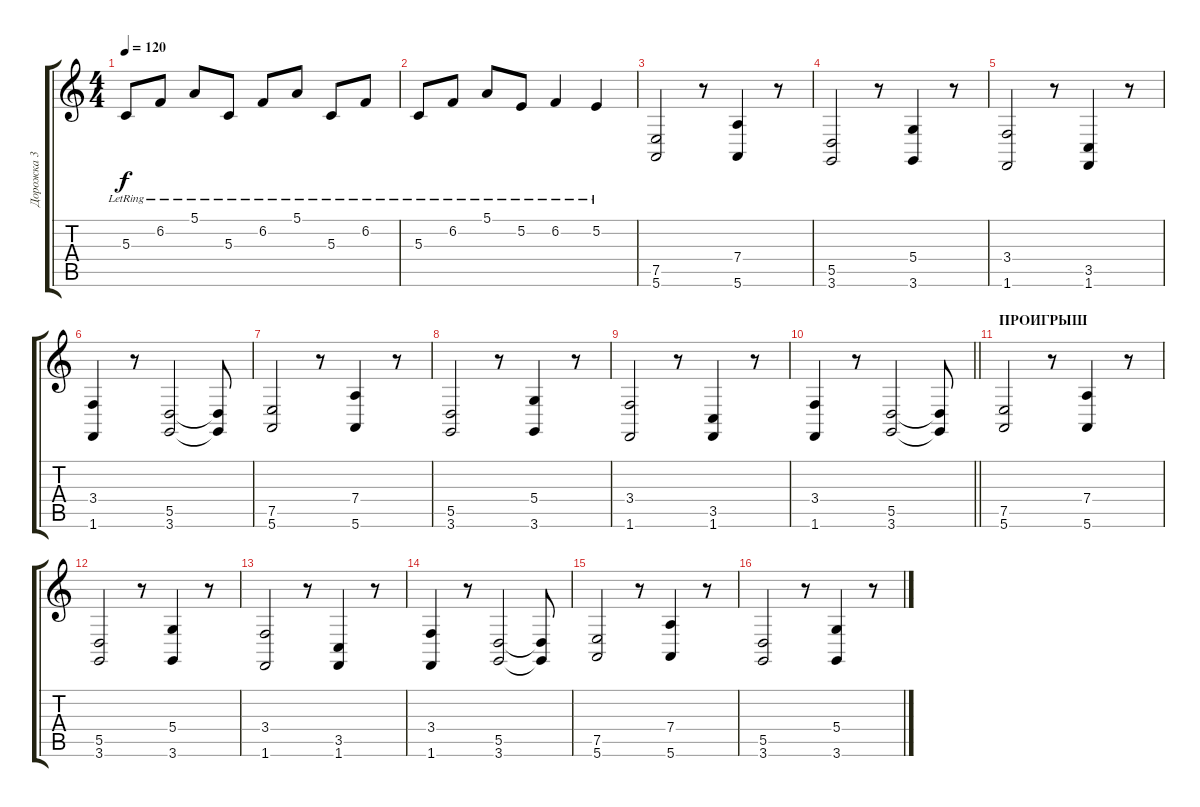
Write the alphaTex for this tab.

\track ("Дорожка 3" "Дорожка 3") {instrument pad1newage}
\staff {score tabs}
\tuning (E4 B3 G3 D3 A2 E2) {hide}
\ts (4 4)
\tempo 120
\clef g2
\ks c
5.3{lr}.8{dy f} 6.2{lr}.8 5.1{lr}.8 5.3{lr}.8 6.2{lr}.8 5.1{lr}.8 5.3{lr}.8 6.2{lr}.8 |
5.3{lr}.8 6.2{lr}.8 5.1{lr}.8 5.2{lr}.8 6.2{lr}.4 5.2{lr}.4 |
(7.5 5.6).2 r.8 (7.4 5.6).4 r.8 |
(5.5 3.6).2 r.8 (5.4 3.6).4 r.8 |
(3.4 1.6).2 r.8 (3.5 1.6).4 r.8 |
(3.4 1.6).4 r.8 (5.5 3.6).2 (5.5{t} 3.6{t}).8 |
(7.5 5.6).2 r.8 (7.4 5.6).4 r.8 |
(5.5 3.6).2 r.8 (5.4 3.6).4 r.8 |
(3.4 1.6).2 r.8 (3.5 1.6).4 r.8 |
\barLineRight lightlight
(3.4 1.6).4 r.8 (5.5 3.6).2 (5.5{t} 3.6{t}).8 |
\section ("" "ПРОИГРЫШ")
(7.5 5.6).2{instrument pad8sweep} r.8 (7.4 5.6).4 r.8 |
(5.5 3.6).2 r.8 (5.4 3.6).4 r.8 |
(3.4 1.6).2 r.8 (3.5 1.6).4 r.8 |
(3.4 1.6).4 r.8 (5.5 3.6).2 (5.5{t} 3.6{t}).8 |
(7.5 5.6).2 r.8 (7.4 5.6).4 r.8 |
(5.5 3.6).2 r.8 (5.4 3.6).4 r.8
